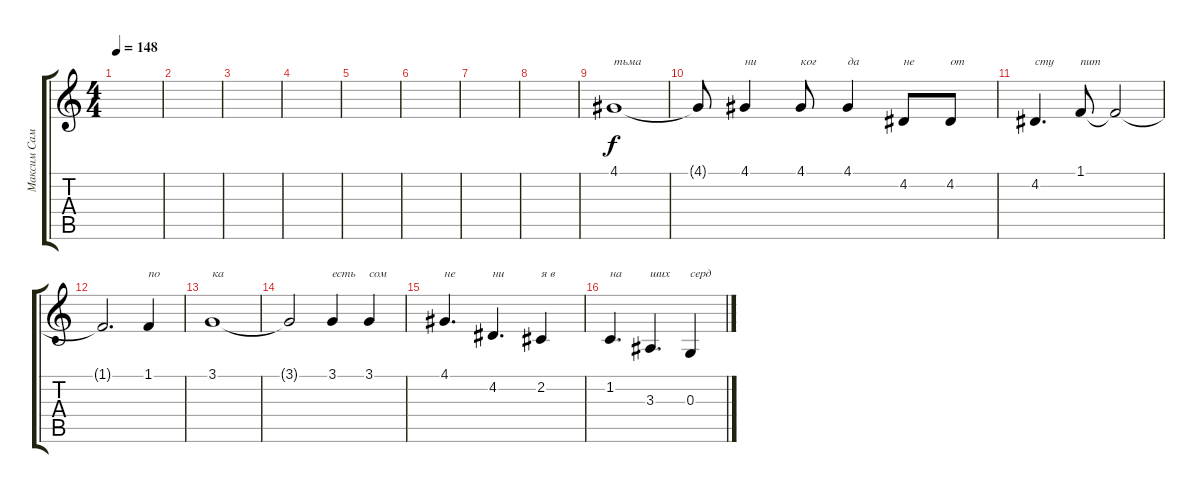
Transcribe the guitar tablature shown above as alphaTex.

\track ("Максим Самосват" "Максим Сам") {instrument bassoon}
\staff {score tabs}
\tuning (E4 B3 G3 D3 A2 E2) {hide}
\ts (4 4)
\tempo 148
\clef g2
\ks c
|
|
|
|
|
|
|
|
4.1.1{txt "тьма"} |
4.1{t}.8 4.1.4{txt "ни"} 4.1.8{txt "ког"} 4.1.4{txt "да"} 4.2.8{txt "не"} 4.2.8{txt "от"} |
4.2.4{d txt "сту"} 1.1.8{txt "пит"} 1.1{t}.2 |
1.1{t}.2{d} 1.1.4{txt "по"} |
3.1.1{txt "ка"} |
3.1{t}.2 3.1.4{txt "есть"} 3.1.4{txt "сом"} |
4.1.4{d txt "не"} 4.2.4{d txt "ни"} 2.2.4{txt "я в"} |
1.2.4{d txt "на"} 3.3.4{d txt "ших"} 0.3.4{txt "серд"}
